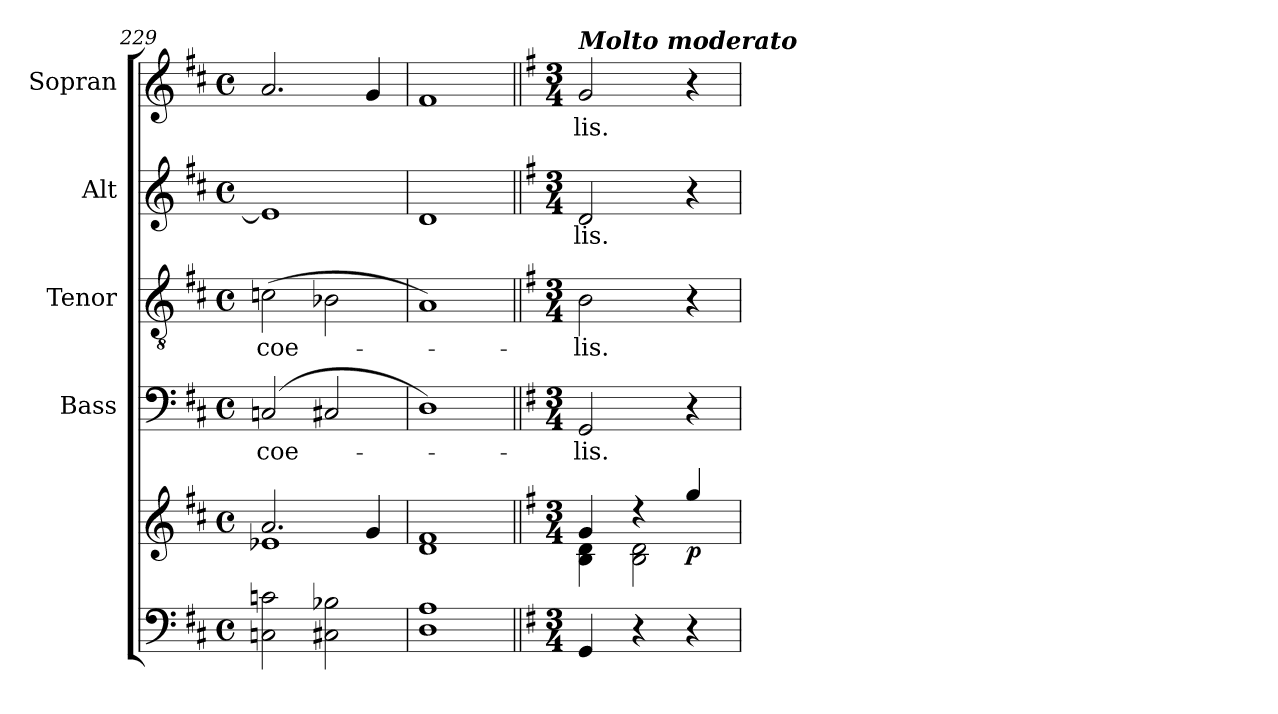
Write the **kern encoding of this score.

**kern	**kern	**dynam	**kern	**text	**kern	**text	**kern	**text	**kern	**text
*part5	*part5	*part5	*part4	*part4	*part3	*part3	*part2	*part2	*part1	*part1
*staff6	*staff5	*staff5/6	*staff4	*staff4	*staff3	*staff3	*staff2	*staff2	*staff1	*staff1
*	*	*	*I"Bass	*	*I"Tenor	*	*I"Alt	*	*I"Sopran	*
*	*	*	*I'B.	*	*I'T.	*	*I'A.	*	*I'S.	*
*clefF4	*clefG2	*	*clefF4	*	*clefGv2	*	*clefG2	*	*clefG2	*
*k[f#c#]	*k[f#c#]	*	*k[f#c#]	*	*k[f#c#]	*	*k[f#c#]	*	*k[f#c#]	*
*D:	*D:	*	*D:	*	*D:	*	*D:	*	*D:	*
*M4/4	*M4/4	*	*M4/4	*	*M4/4	*	*M4/4	*	*M4/4	*
*met(c)	*met(c)	*	*met(c)	*	*met(c)	*	*met(c)	*	*met(c)	*
=229	=229	=229	=229	=229	=229	=229	=229	=229	=229	=229
*	*^	*	*	*	*	*	*	*	*	*
!	!	!	!	!	!LO:LY:b	!	!LO:LY:b	!	!	!	!
2Cn\ 2cn\	2.a/	1e-X	.	(2Cn/	coe-	(>2cn\	-coe-	1e-]	.	2.a/	.
2C#X\ 2B-X\	.	.	.	2C#X/	.	2B-X\	.	.	.	.	.
.	4g/	.	.	.	.	.	.	.	.	4g/	.
=230	=230	=230	=230	=230	=230	=230	=230	=230	=230	=230	=230
1D 1A	1f#	1d	.	1D)	.	1A)	.	1d	.	1f#	.
=231||	=231||	=231||	=231||	=231||	=231||	=231||	=231||	=231||	=231||	=231||	=231||
*k[f#]	*k[f#]	*	*	*k[f#]	*	*k[f#]	*	*k[f#]	*	*k[f#]	*
*G:	*G:	*	*	*G:	*	*G:	*	*G:	*	*G:	*
*M3/4	*M3/4	*	*	*M3/4	*	*M3/4	*	*M3/4	*	*M3/4	*
!	!	!	!	!	!	!	!	!	!	!LO:TX:a:Bi:t=Molto moderato	!
!	!	!	!	!	!LO:LY:b	!	!LO:LY:b	!	!LO:LY:b	!	!LO:LY:b
4GG/	4g/	4B\ 4d\	.	2GG/	-lis.	2B\	-lis.	2d/	-lis.	2g/	-lis.
4r	4rdd	2B\ 2d\	.	.	.	.	.	.	.	.	.
!	!	!	!LO:DY:b	!	!	!	!	!	!	!	!
4r	4gg/	.	p	4r	.	4r	.	4r	.	4r	.
*	*v	*v	*	*	*	*	*	*	*	*	*
=	=	=	=	=	=	=	=	=	=	=
*-	*-	*-	*-	*-	*-	*-	*-	*-	*-	*-
